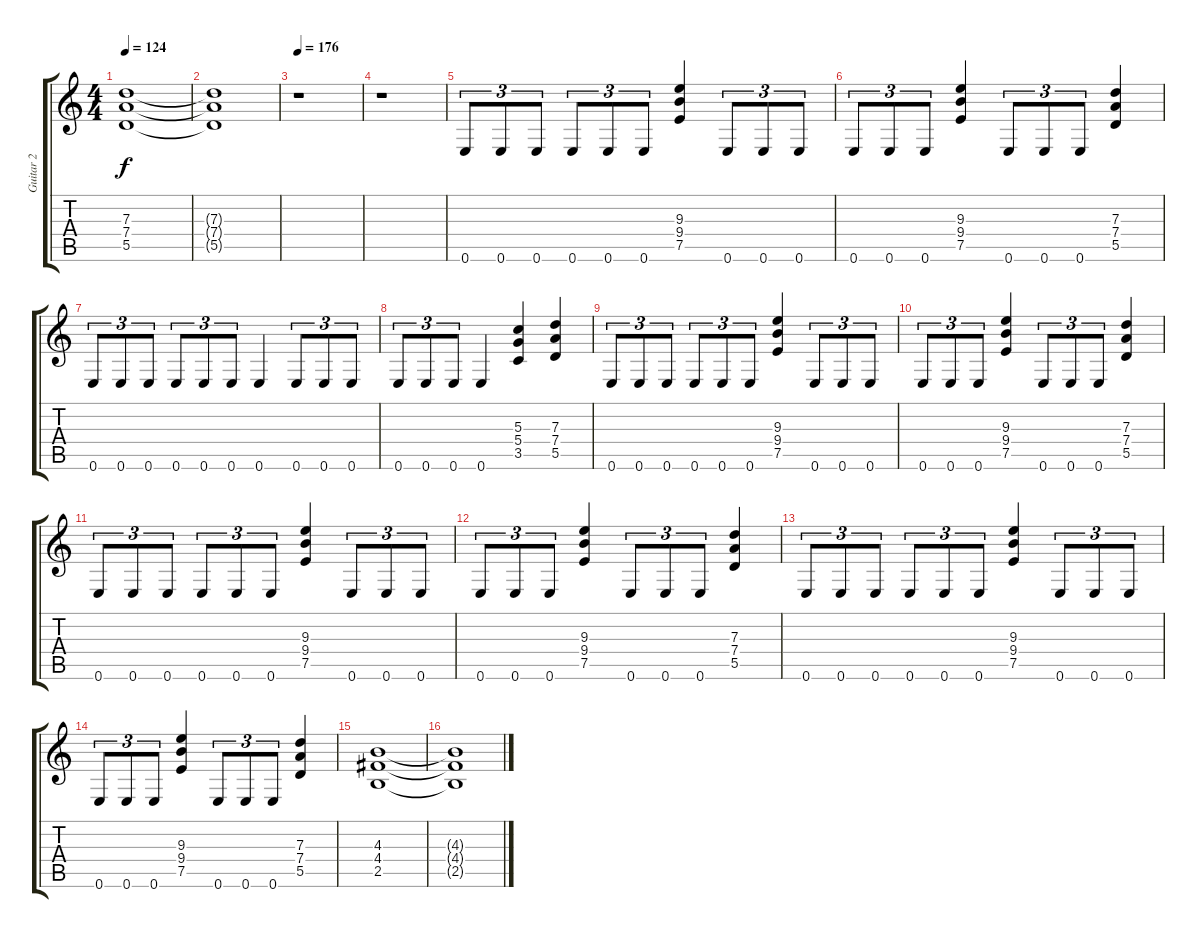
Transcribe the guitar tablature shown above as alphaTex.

\track ("Guitar 2" "Guitar 2") {instrument distortionguitar}
\staff {score tabs}
\tuning (E4 B3 G3 D3 A2 E2) {hide}
\ts (4 4)
\tempo 124
\clef g2
\ks c
(7.3 7.4 5.5).1{dy f} |
(7.3{t} 7.4{t} 5.5{t}).1 |
\section ("" "")
\tempo 176
r.1 |
r.1 |
0.6.8{tu (3 2)} 0.6.8{tu (3 2)} 0.6.8{tu (3 2)} 0.6.8{tu (3 2)} 0.6.8{tu (3 2)} 0.6.8{tu (3 2)} (9.3 9.4 7.5).4 0.6.8{tu (3 2)} 0.6.8{tu (3 2)} 0.6.8{tu (3 2)} |
0.6.8{tu (3 2)} 0.6.8{tu (3 2)} 0.6.8{tu (3 2)} (9.3 9.4 7.5).4 0.6.8{tu (3 2)} 0.6.8{tu (3 2)} 0.6.8{tu (3 2)} (7.3 7.4 5.5).4 |
0.6.8{tu (3 2)} 0.6.8{tu (3 2)} 0.6.8{tu (3 2)} 0.6.8{tu (3 2)} 0.6.8{tu (3 2)} 0.6.8{tu (3 2)} 0.6.4 0.6.8{tu (3 2)} 0.6.8{tu (3 2)} 0.6.8{tu (3 2)} |
0.6.8{tu (3 2)} 0.6.8{tu (3 2)} 0.6.8{tu (3 2)} 0.6.4 (5.3 5.4 3.5).4 (7.3 7.4 5.5).4 |
0.6.8{tu (3 2)} 0.6.8{tu (3 2)} 0.6.8{tu (3 2)} 0.6.8{tu (3 2)} 0.6.8{tu (3 2)} 0.6.8{tu (3 2)} (9.3 9.4 7.5).4 0.6.8{tu (3 2)} 0.6.8{tu (3 2)} 0.6.8{tu (3 2)} |
0.6.8{tu (3 2)} 0.6.8{tu (3 2)} 0.6.8{tu (3 2)} (9.3 9.4 7.5).4 0.6.8{tu (3 2)} 0.6.8{tu (3 2)} 0.6.8{tu (3 2)} (7.3 7.4 5.5).4 |
0.6.8{tu (3 2)} 0.6.8{tu (3 2)} 0.6.8{tu (3 2)} 0.6.8{tu (3 2)} 0.6.8{tu (3 2)} 0.6.8{tu (3 2)} (9.3 9.4 7.5).4 0.6.8{tu (3 2)} 0.6.8{tu (3 2)} 0.6.8{tu (3 2)} |
0.6.8{tu (3 2)} 0.6.8{tu (3 2)} 0.6.8{tu (3 2)} (9.3 9.4 7.5).4 0.6.8{tu (3 2)} 0.6.8{tu (3 2)} 0.6.8{tu (3 2)} (7.3 7.4 5.5).4 |
\section ("" "")
0.6.8{tu (3 2)} 0.6.8{tu (3 2)} 0.6.8{tu (3 2)} 0.6.8{tu (3 2)} 0.6.8{tu (3 2)} 0.6.8{tu (3 2)} (9.3 9.4 7.5).4 0.6.8{tu (3 2)} 0.6.8{tu (3 2)} 0.6.8{tu (3 2)} |
0.6.8{tu (3 2)} 0.6.8{tu (3 2)} 0.6.8{tu (3 2)} (9.3 9.4 7.5).4 0.6.8{tu (3 2)} 0.6.8{tu (3 2)} 0.6.8{tu (3 2)} (7.3 7.4 5.5).4 |
(4.3 4.4 2.5).1 |
(4.3{t} 4.4{t} 2.5{t}).1
